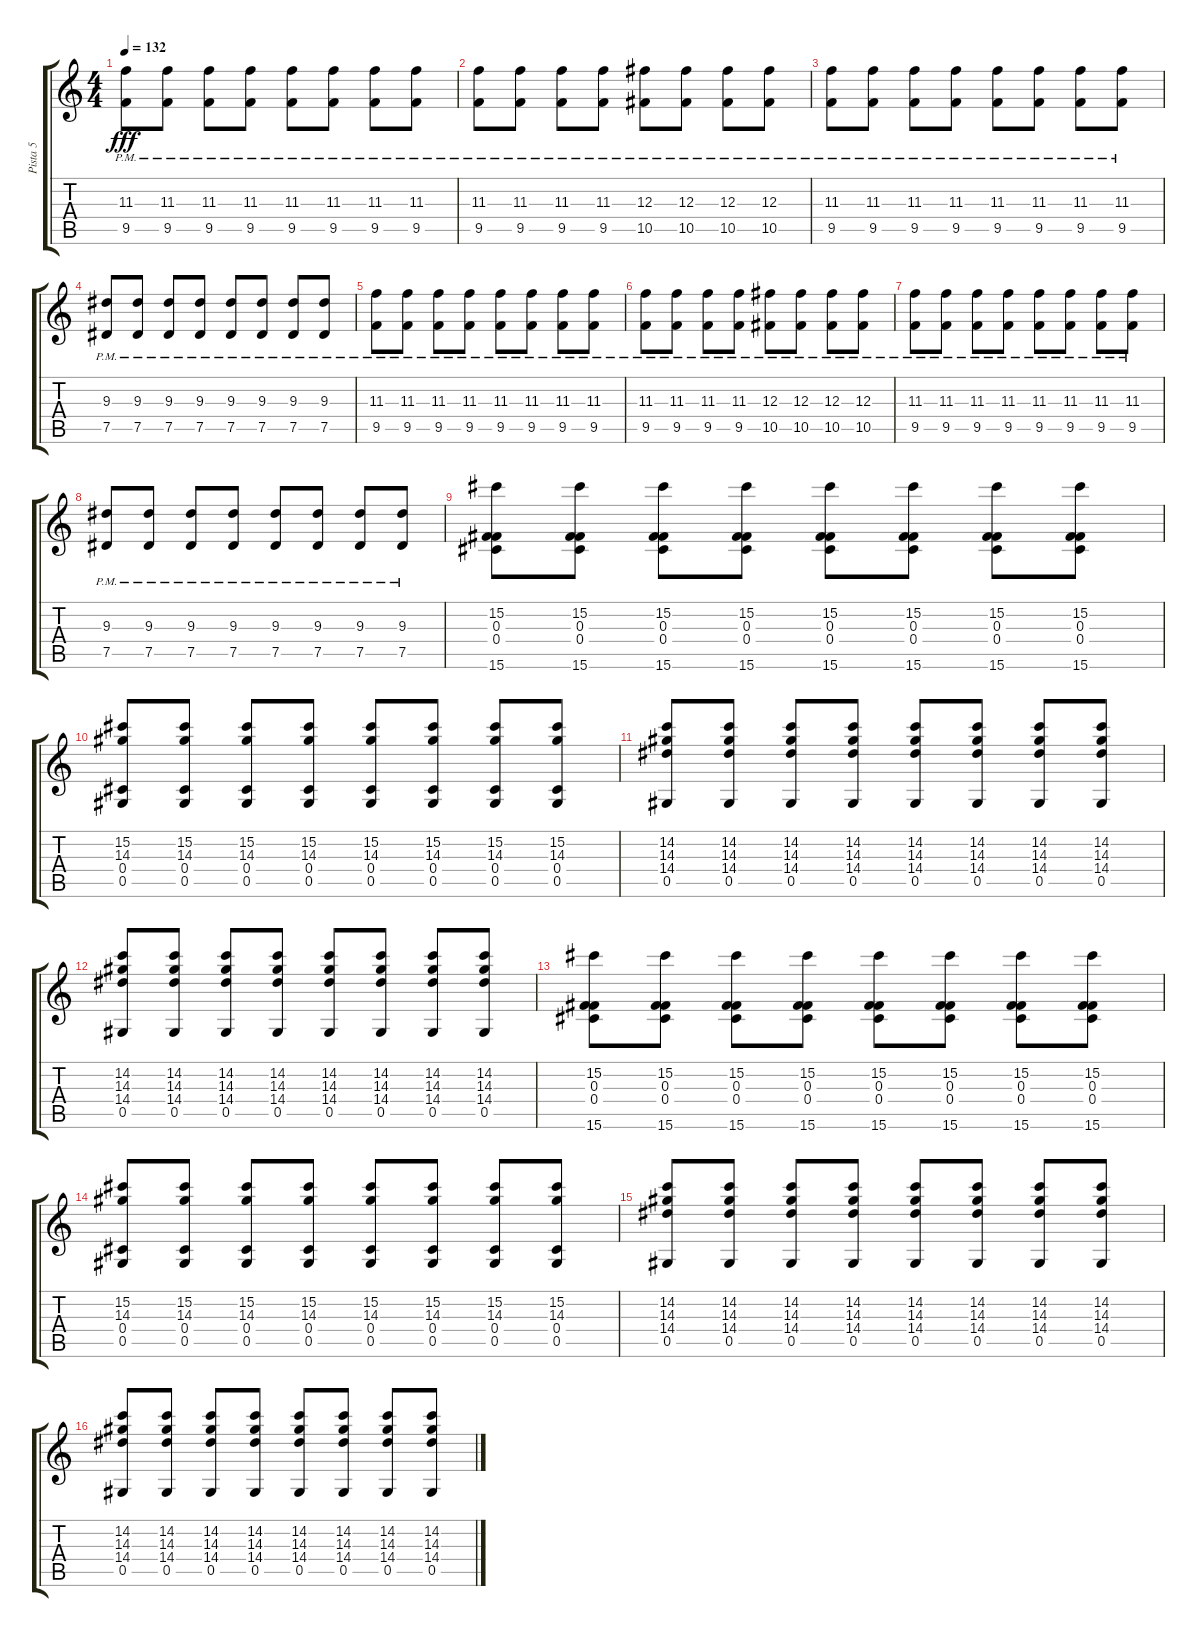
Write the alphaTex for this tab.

\track ("Pista 5" "Pista 5") {instrument overdrivenguitar}
\staff {score tabs}
\tuning (Eb4 Bb3 Gb3 Db3 Ab2 Eb2) {hide}
\ts (4 4)
\tempo 132
\clef g2
\ks c
(11.3{pm} 9.5{pm}).8{dy fff volume 10 balance 13} (11.3{pm} 9.5{pm}).8 (11.3{pm} 9.5{pm}).8 (11.3{pm} 9.5{pm}).8 (11.3{pm} 9.5{pm}).8 (11.3{pm} 9.5{pm}).8 (11.3{pm} 9.5{pm}).8 (11.3{pm} 9.5{pm}).8 |
(11.3{pm} 9.5{pm}).8 (11.3{pm} 9.5{pm}).8 (11.3{pm} 9.5{pm}).8 (11.3{pm} 9.5{pm}).8 (12.3{pm} 10.5{pm}).8 (12.3{pm} 10.5{pm}).8 (12.3{pm} 10.5{pm}).8 (12.3{pm} 10.5{pm}).8 |
(11.3{pm} 9.5{pm}).8 (11.3{pm} 9.5{pm}).8 (11.3{pm} 9.5{pm}).8 (11.3{pm} 9.5{pm}).8 (11.3{pm} 9.5{pm}).8 (11.3{pm} 9.5{pm}).8 (11.3{pm} 9.5{pm}).8 (11.3{pm} 9.5{pm}).8 |
(9.3{pm} 7.5{pm}).8 (9.3{pm} 7.5{pm}).8 (9.3{pm} 7.5{pm}).8 (9.3{pm} 7.5{pm}).8 (9.3{pm} 7.5{pm}).8 (9.3{pm} 7.5{pm}).8 (9.3{pm} 7.5{pm}).8 (9.3{pm} 7.5{pm}).8 |
(11.3{pm} 9.5{pm}).8 (11.3{pm} 9.5{pm}).8 (11.3{pm} 9.5{pm}).8 (11.3{pm} 9.5{pm}).8 (11.3{pm} 9.5{pm}).8 (11.3{pm} 9.5{pm}).8 (11.3{pm} 9.5{pm}).8 (11.3{pm} 9.5{pm}).8 |
(11.3{pm} 9.5{pm}).8 (11.3{pm} 9.5{pm}).8 (11.3{pm} 9.5{pm}).8 (11.3{pm} 9.5{pm}).8 (12.3{pm} 10.5{pm}).8 (12.3{pm} 10.5{pm}).8 (12.3{pm} 10.5{pm}).8 (12.3{pm} 10.5{pm}).8 |
(11.3{pm} 9.5{pm}).8 (11.3{pm} 9.5{pm}).8 (11.3{pm} 9.5{pm}).8 (11.3{pm} 9.5{pm}).8 (11.3{pm} 9.5{pm}).8 (11.3{pm} 9.5{pm}).8 (11.3{pm} 9.5{pm}).8 (11.3{pm} 9.5{pm}).8 |
(9.3{pm} 7.5{pm}).8 (9.3{pm} 7.5{pm}).8 (9.3{pm} 7.5{pm}).8 (9.3{pm} 7.5{pm}).8 (9.3{pm} 7.5{pm}).8 (9.3{pm} 7.5{pm}).8 (9.3{pm} 7.5{pm}).8 (9.3{pm} 7.5{pm}).8 |
(15.2 0.3 0.4 15.6).8{volume 16 balance 16 instrument overdrivenguitar} (15.2 0.3 0.4 15.6).8 (15.2 0.3 0.4 15.6).8 (15.2 0.3 0.4 15.6).8 (15.2 0.3 0.4 15.6).8 (15.2 0.3 0.4 15.6).8 (15.2 0.3 0.4 15.6).8 (15.2 0.3 0.4 15.6).8 |
(15.2 14.3 0.4 0.5).8 (15.2 14.3 0.4 0.5).8 (15.2 14.3 0.4 0.5).8 (15.2 14.3 0.4 0.5).8 (15.2 14.3 0.4 0.5).8 (15.2 14.3 0.4 0.5).8 (15.2 14.3 0.4 0.5).8 (15.2 14.3 0.4 0.5).8 |
(14.2 14.3 14.4 0.5).8 (14.2 14.3 14.4 0.5).8 (14.2 14.3 14.4 0.5).8 (14.2 14.3 14.4 0.5).8 (14.2 14.3 14.4 0.5).8 (14.2 14.3 14.4 0.5).8 (14.2 14.3 14.4 0.5).8 (14.2 14.3 14.4 0.5).8 |
(14.2 14.3 14.4 0.5).8 (14.2 14.3 14.4 0.5).8 (14.2 14.3 14.4 0.5).8 (14.2 14.3 14.4 0.5).8 (14.2 14.3 14.4 0.5).8 (14.2 14.3 14.4 0.5).8 (14.2 14.3 14.4 0.5).8 (14.2 14.3 14.4 0.5).8 |
(15.2 0.3 0.4 15.6).8 (15.2 0.3 0.4 15.6).8 (15.2 0.3 0.4 15.6).8 (15.2 0.3 0.4 15.6).8 (15.2 0.3 0.4 15.6).8 (15.2 0.3 0.4 15.6).8 (15.2 0.3 0.4 15.6).8 (15.2 0.3 0.4 15.6).8 |
(15.2 14.3 0.4 0.5).8 (15.2 14.3 0.4 0.5).8 (15.2 14.3 0.4 0.5).8 (15.2 14.3 0.4 0.5).8 (15.2 14.3 0.4 0.5).8 (15.2 14.3 0.4 0.5).8 (15.2 14.3 0.4 0.5).8 (15.2 14.3 0.4 0.5).8 |
(14.2 14.3 14.4 0.5).8 (14.2 14.3 14.4 0.5).8 (14.2 14.3 14.4 0.5).8 (14.2 14.3 14.4 0.5).8 (14.2 14.3 14.4 0.5).8 (14.2 14.3 14.4 0.5).8 (14.2 14.3 14.4 0.5).8 (14.2 14.3 14.4 0.5).8 |
(14.2 14.3 14.4 0.5).8 (14.2 14.3 14.4 0.5).8 (14.2 14.3 14.4 0.5).8 (14.2 14.3 14.4 0.5).8 (14.2 14.3 14.4 0.5).8 (14.2 14.3 14.4 0.5).8 (14.2 14.3 14.4 0.5).8 (14.2 14.3 14.4 0.5).8
